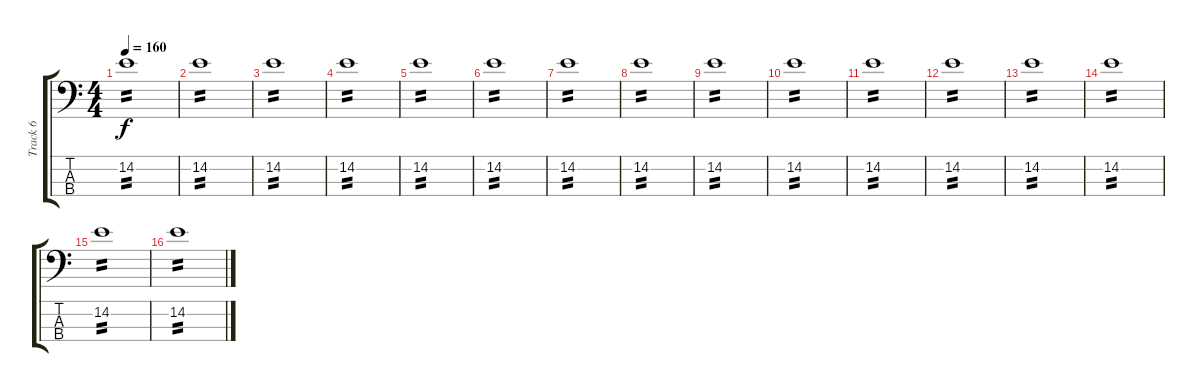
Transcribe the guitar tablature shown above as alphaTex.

\track ("Track 6" "Track 6") {instrument electricbassfinger}
\staff {score tabs}
\tuning (G2 D2 A1 E1) {hide}
\ts (4 4)
\tempo 160
\clef f4
\ks c
14.2.1{tp 2 dy f} |
14.2.1{tp 2} |
14.2.1{tp 2} |
14.2.1{tp 2} |
14.2.1{tp 2} |
14.2.1{tp 2} |
14.2.1{tp 2} |
14.2.1{tp 2} |
14.2.1{tp 2} |
14.2.1{tp 2} |
14.2.1{tp 2} |
14.2.1{tp 2} |
14.2.1{tp 2} |
14.2.1{tp 2} |
14.2.1{tp 2} |
14.2.1{tp 2}
